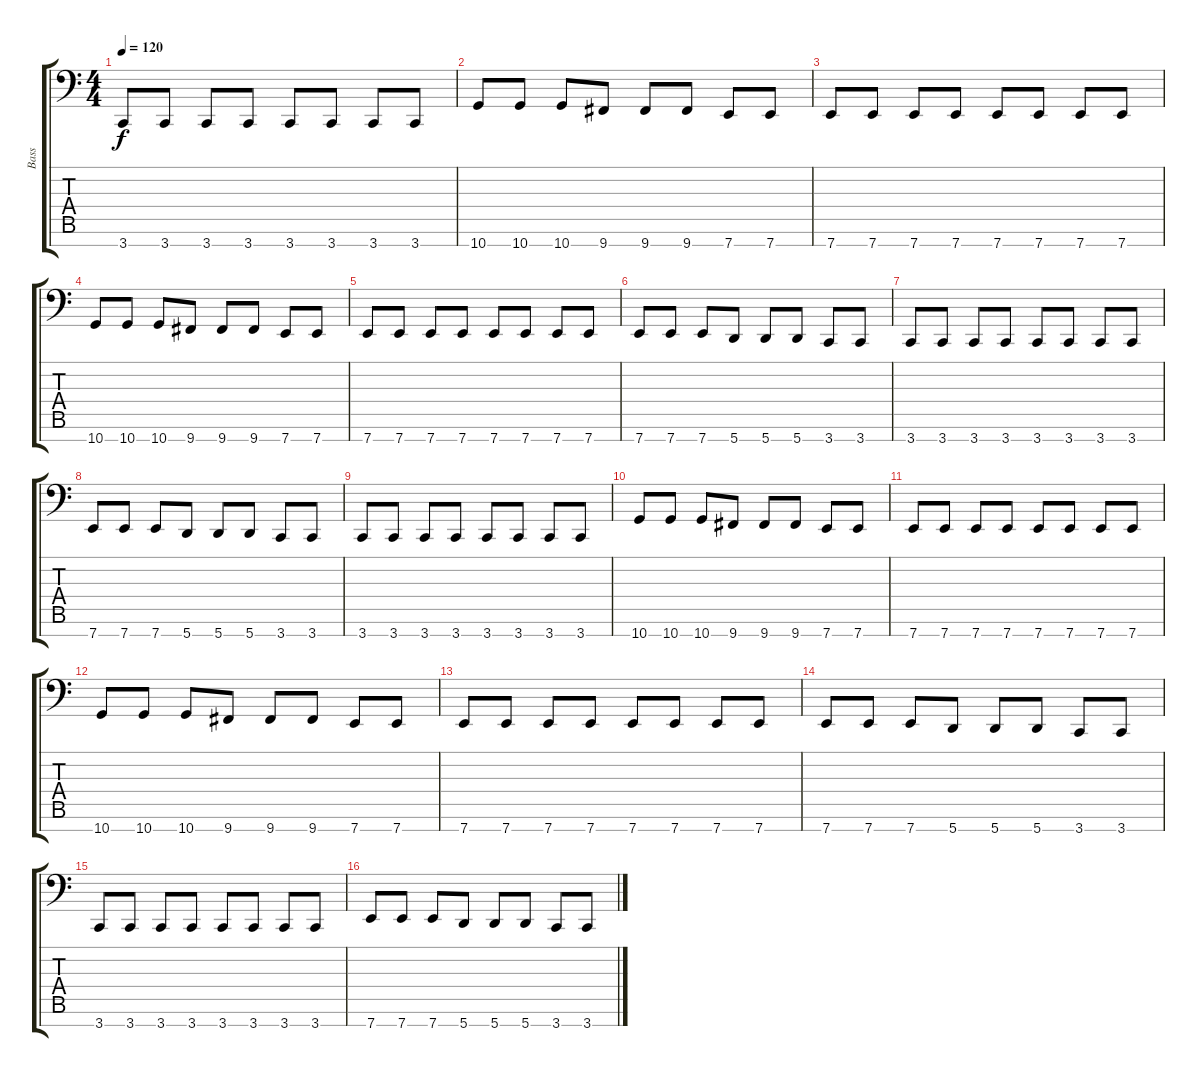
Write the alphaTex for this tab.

\track ("Bass" "Bass") {instrument electricbasspick}
\staff {score tabs}
\tuning (E3 B2 G2 D2 A1 E1 A0) {hide}
\ts (4 4)
\tempo 120
\clef f4
\ks c
3.7.8{dy f} 3.7.8 3.7.8 3.7.8 3.7.8 3.7.8 3.7.8 3.7.8 |
10.7.8 10.7.8 10.7.8 9.7.8 9.7.8 9.7.8 7.7.8 7.7.8 |
7.7.8 7.7.8 7.7.8 7.7.8 7.7.8 7.7.8 7.7.8 7.7.8 |
10.7.8 10.7.8 10.7.8 9.7.8 9.7.8 9.7.8 7.7.8 7.7.8 |
7.7.8 7.7.8 7.7.8 7.7.8 7.7.8 7.7.8 7.7.8 7.7.8 |
7.7.8 7.7.8 7.7.8 5.7.8 5.7.8 5.7.8 3.7.8 3.7.8 |
3.7.8 3.7.8 3.7.8 3.7.8 3.7.8 3.7.8 3.7.8 3.7.8 |
7.7.8 7.7.8 7.7.8 5.7.8 5.7.8 5.7.8 3.7.8 3.7.8 |
3.7.8 3.7.8 3.7.8 3.7.8 3.7.8 3.7.8 3.7.8 3.7.8 |
10.7.8 10.7.8 10.7.8 9.7.8 9.7.8 9.7.8 7.7.8 7.7.8 |
7.7.8 7.7.8 7.7.8 7.7.8 7.7.8 7.7.8 7.7.8 7.7.8 |
10.7.8 10.7.8 10.7.8 9.7.8 9.7.8 9.7.8 7.7.8 7.7.8 |
7.7.8 7.7.8 7.7.8 7.7.8 7.7.8 7.7.8 7.7.8 7.7.8 |
7.7.8 7.7.8 7.7.8 5.7.8 5.7.8 5.7.8 3.7.8 3.7.8 |
3.7.8 3.7.8 3.7.8 3.7.8 3.7.8 3.7.8 3.7.8 3.7.8 |
7.7.8 7.7.8 7.7.8 5.7.8 5.7.8 5.7.8 3.7.8 3.7.8
